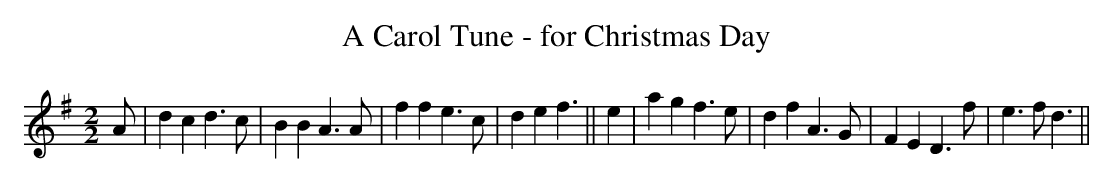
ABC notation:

X:1
T:A Carol Tune - for Christmas Day
M:2/2
L:1/4
K:G
A/2|dcd>c|BBA>A|ffe>c|def3/2||e|agf>e|dfA>G|FED>f|e>fd3/2||
